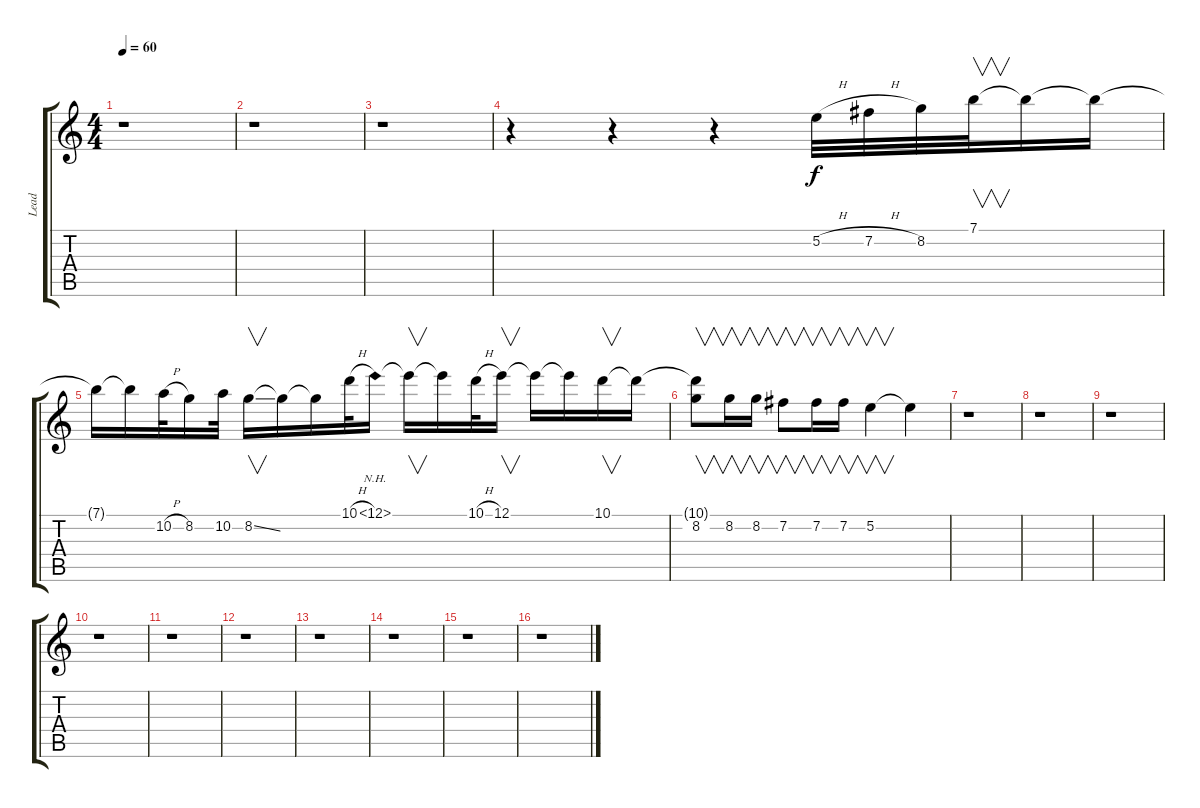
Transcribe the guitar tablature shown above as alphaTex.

\track ("Lead" "Lead") {instrument overdrivenguitar}
\staff {score tabs}
\tuning (E4 B3 G3 D3 A2 E2) {hide}
\ts (4 4)
\tempo 60
\clef g2
\ks c
r.1{dy f} |
r.1 |
r.1 |
r.4 r.4 r.4 5.2{h}.32 7.2{h}.32 8.2.32 7.1.32{v} 7.1{t}.16 7.1{t}.16 |
7.1{t}.16 7.1{t}.16 10.2{h}.32 8.2.16 10.2.32 8.2{ss}.16{v} 8.2{t}.16 8.2{t}.16 10.1{h}.32 12.1{nh}.16 12.1{t}.16{v} 12.1{t}.16 10.1{h}.32 12.1.16{v} 12.1{t}.16 12.1{t}.16 10.1.16{v} 10.1{t}.16 |
(10.1{t} 8.2).8{v} 8.2.16{v} 8.2.16{v} 7.2.8{v} 7.2.16{v} 7.2.16{v} 5.2.4{v} 5.2{t}.4 |
r.1 |
r.1 |
r.1 |
r.1 |
r.1 |
r.1 |
r.1 |
r.1 |
r.1 |
r.1
